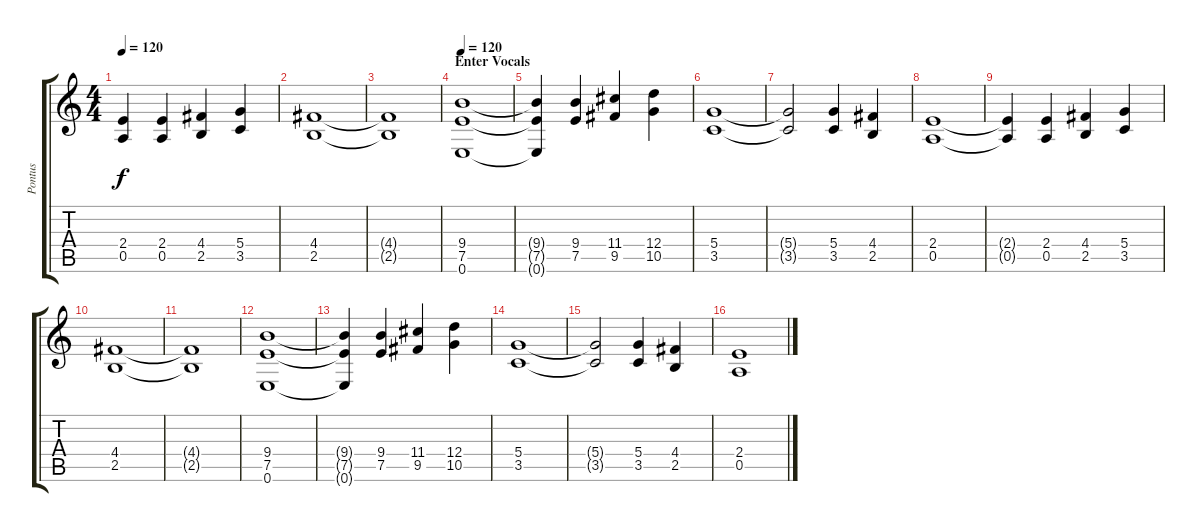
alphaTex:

\track ("Pontus" "Pontus") {instrument distortionguitar}
\staff {score tabs}
\tuning (E4 B3 G3 D3 A2 E2) {hide}
\ts (4 4)
\tempo 120
\clef g2
\ks c
(2.4{t} 0.5{t}).4{dy f} (2.4 0.5).4 (4.4 2.5).4 (5.4 3.5).4 |
(4.4 2.5).1 |
(4.4{t} 2.5{t}).1 |
\section ("" "Enter Vocals")
\tempo 120
(9.4 7.5 0.6).1 |
(9.4{t} 7.5{t} 0.6{t}).4 (9.4 7.5).4 (11.4 9.5).4 (12.4 10.5).4 |
(5.4 3.5).1 |
(5.4{t} 3.5{t}).2 (5.4 3.5).4 (4.4 2.5).4 |
(2.4 0.5).1 |
(2.4{t} 0.5{t}).4 (2.4 0.5).4 (4.4 2.5).4 (5.4 3.5).4 |
(4.4 2.5).1 |
(4.4{t} 2.5{t}).1 |
(9.4 7.5 0.6).1 |
(9.4{t} 7.5{t} 0.6{t}).4 (9.4 7.5).4 (11.4 9.5).4 (12.4 10.5).4 |
(5.4 3.5).1 |
(5.4{t} 3.5{t}).2 (5.4 3.5).4 (4.4 2.5).4 |
(2.4 0.5).1
